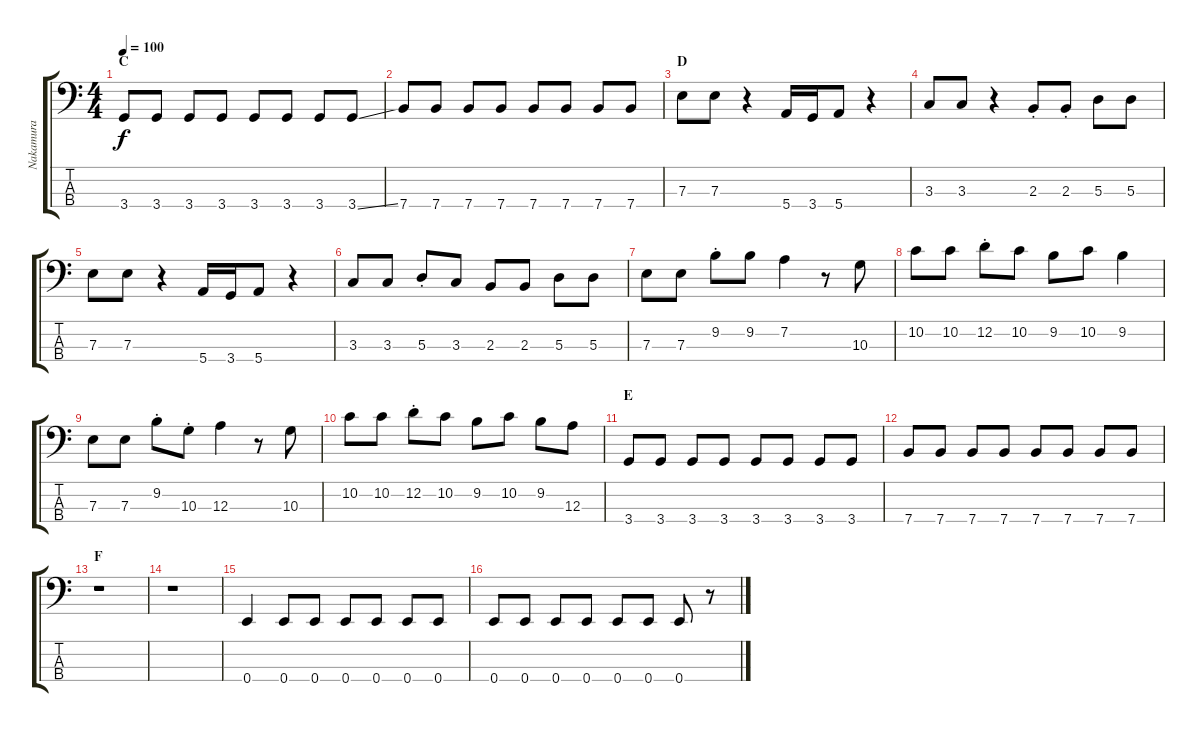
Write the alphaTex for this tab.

\track ("Nakamura " "Nakamura ") {instrument electricbassfinger}
\staff {score tabs}
\tuning (G2 D2 A1 E1) {hide}
\ts (4 4)
\section ("" "C")
\tempo 100
\clef f4
\ks c
3.4.8{dy f} 3.4.8 3.4.8 3.4.8 3.4.8 3.4.8 3.4.8 3.4{ss}.8 |
7.4.8 7.4.8 7.4.8 7.4.8 7.4.8 7.4.8 7.4.8 7.4.8 |
\section ("" "D")
7.3.8 7.3.8 r.4 5.4.16 3.4.16 5.4.8 r.4 |
3.3.8 3.3.8 r.4 2.3{st}.8 2.3{st}.8 5.3.8 5.3.8 |
7.3.8 7.3.8 r.4 5.4.16 3.4.16 5.4.8 r.4 |
3.3.8 3.3.8 5.3{st}.8 3.3.8 2.3.8 2.3.8 5.3.8 5.3.8 |
7.3.8 7.3.8 9.2{st}.8 9.2.8 7.2.4 r.8 10.3.8 |
10.2.8 10.2.8 12.2{st}.8 10.2.8 9.2.8 10.2.8 9.2.4 |
7.3.8 7.3.8 9.2{st}.8 10.3{st}.8 12.3.4 r.8 10.3.8 |
10.2.8 10.2.8 12.2{st}.8 10.2.8 9.2.8 10.2.8 9.2.8 12.3.8 |
\section ("" "E")
3.4.8 3.4.8 3.4.8 3.4.8 3.4.8 3.4.8 3.4.8 3.4.8 |
7.4.8 7.4.8 7.4.8 7.4.8 7.4.8 7.4.8 7.4.8 7.4.8 |
\section ("" "F")
r.1 |
r.1 |
0.4.4 0.4.8 0.4.8 0.4.8 0.4.8 0.4.8 0.4.8 |
0.4.8 0.4.8 0.4.8 0.4.8 0.4.8 0.4.8 0.4.8 r.8
